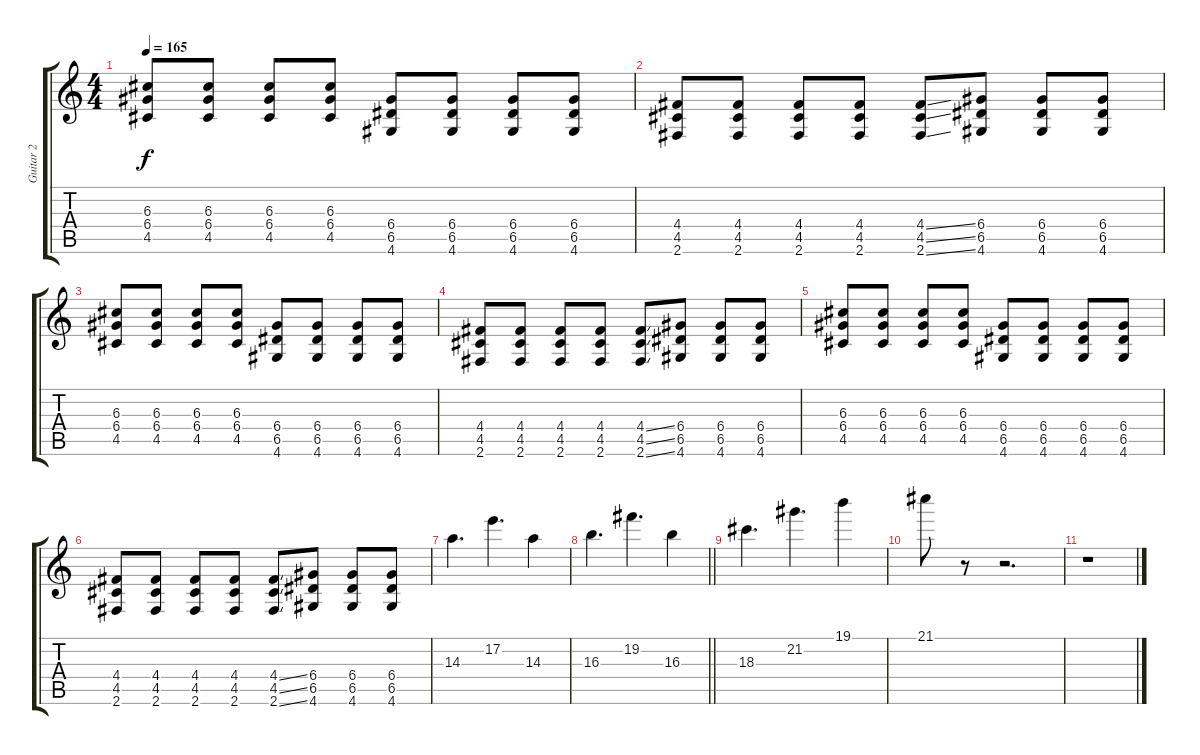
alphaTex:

\track ("Guitar 2" "Guitar 2") {instrument overdrivenguitar}
\staff {score tabs}
\tuning (E4 B3 G3 D3 A2 E2) {hide}
\ts (4 4)
\tempo 165
\clef g2
\ks c
(6.3 6.4 4.5).8{dy f} (6.3 6.4 4.5).8 (6.3 6.4 4.5).8 (6.3 6.4 4.5).8 (6.4 6.5 4.6).8 (6.4 6.5 4.6).8 (6.4 6.5 4.6).8 (6.4 6.5 4.6).8 |
(4.4 4.5 2.6).8 (4.4 4.5 2.6).8 (4.4 4.5 2.6).8 (4.4 4.5 2.6).8 (4.4{ss} 4.5{ss} 2.6{ss}).8 (6.4 6.5 4.6).8 (6.4 6.5 4.6).8 (6.4 6.5 4.6).8 |
(6.3 6.4 4.5).8 (6.3 6.4 4.5).8 (6.3 6.4 4.5).8 (6.3 6.4 4.5).8 (6.4 6.5 4.6).8 (6.4 6.5 4.6).8 (6.4 6.5 4.6).8 (6.4 6.5 4.6).8 |
(4.4 4.5 2.6).8 (4.4 4.5 2.6).8 (4.4 4.5 2.6).8 (4.4 4.5 2.6).8 (4.4{ss} 4.5{ss} 2.6{ss}).8 (6.4 6.5 4.6).8 (6.4 6.5 4.6).8{txt ""} (6.4 6.5 4.6).8 |
(6.3 6.4 4.5).8 (6.3 6.4 4.5).8 (6.3 6.4 4.5).8 (6.3 6.4 4.5).8 (6.4 6.5 4.6).8 (6.4 6.5 4.6).8 (6.4 6.5 4.6).8 (6.4 6.5 4.6).8 |
(4.4 4.5 2.6).8 (4.4 4.5 2.6).8 (4.4 4.5 2.6).8 (4.4 4.5 2.6).8 (4.4{ss} 4.5{ss} 2.6{ss}).8 (6.4 6.5 4.6).8 (6.4 6.5 4.6).8 (6.4 6.5 4.6).8 |
14.3.4{d balance 13 instrument distortionguitar} 17.2.4{d} 14.3.4 |
\barLineRight lightlight
16.3.4{d} 19.2.4{d} 16.3.4 |
18.3.4{d} 21.2.4{d} 19.1.4 |
21.1.8 r.8 r.2{d} |
r.1
